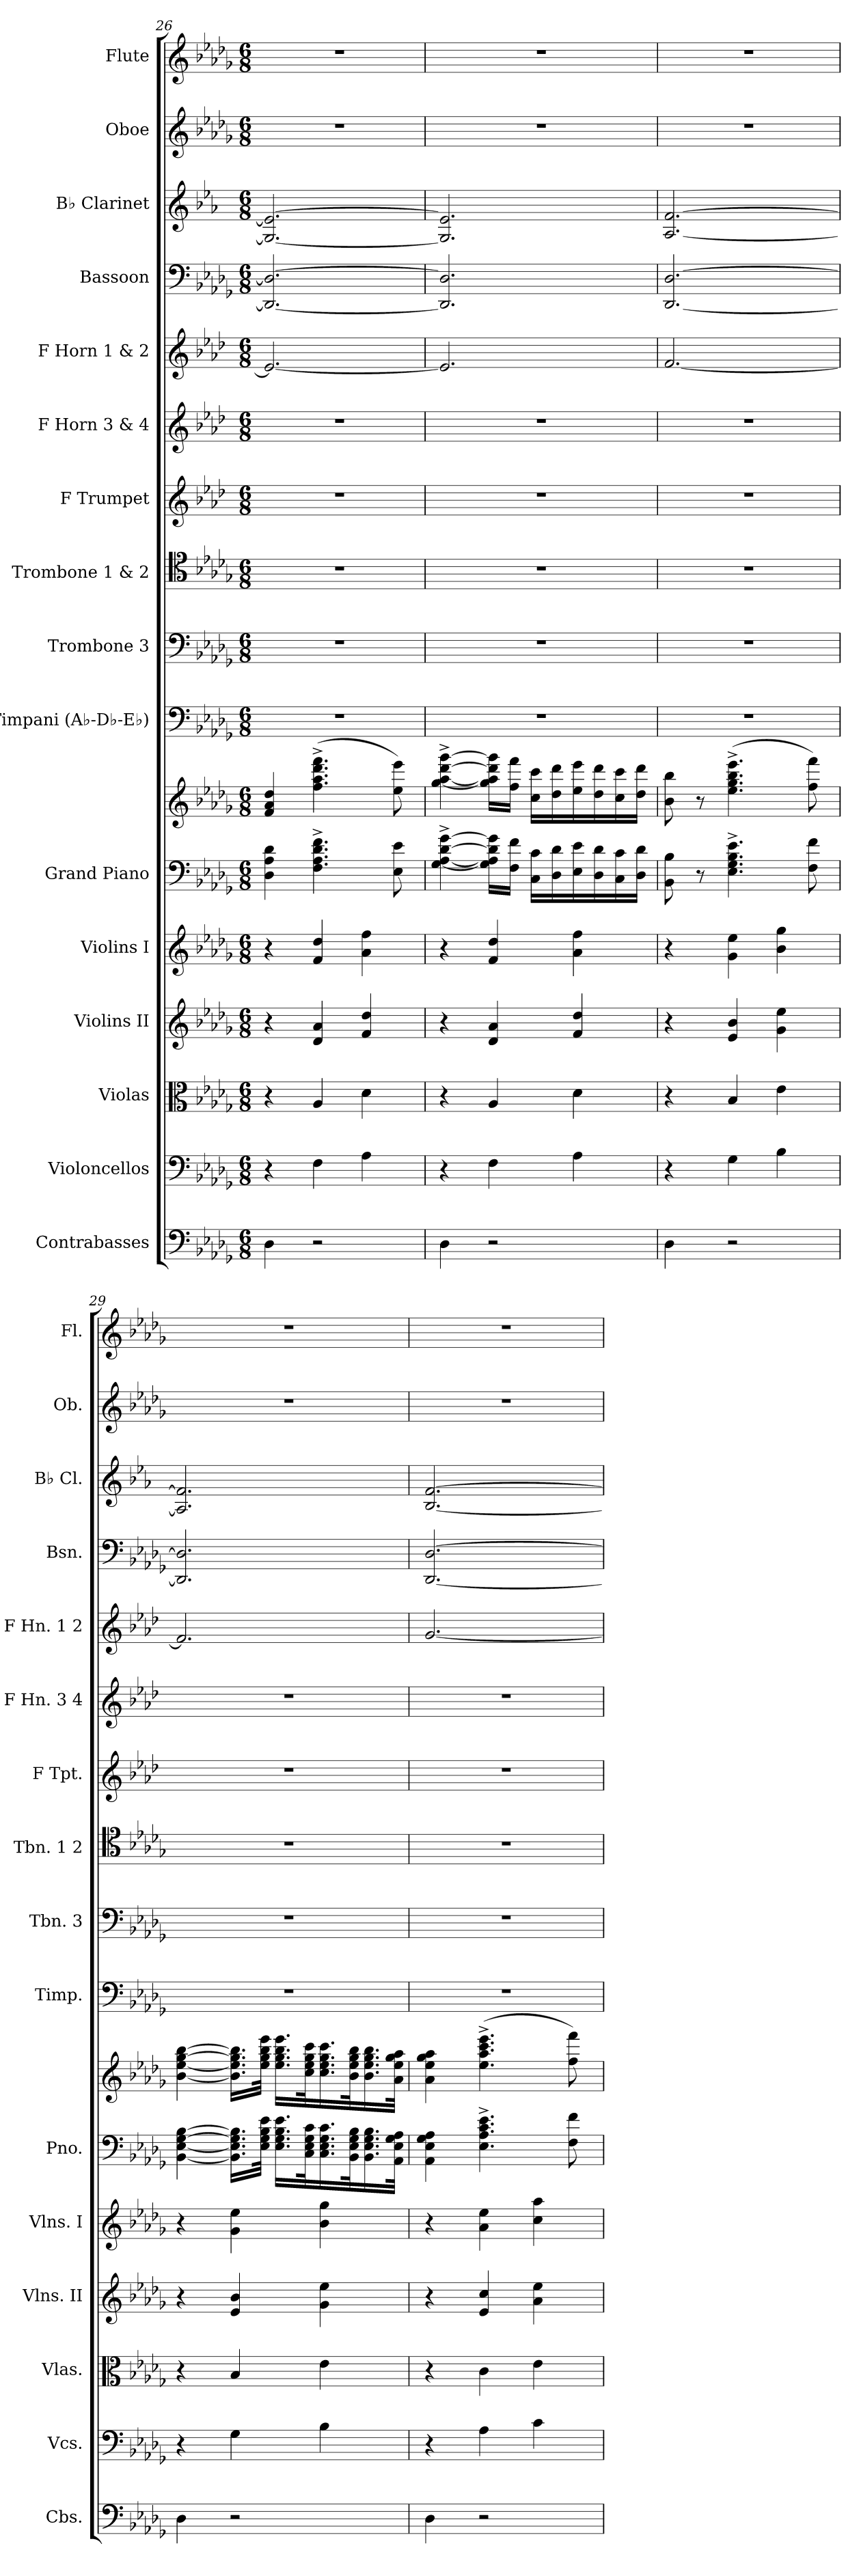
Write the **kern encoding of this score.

**kern	**kern	**kern	**kern	**kern	**kern	**kern	**kern	**kern	**kern	**kern	**kern	**kern	**kern	**kern	**kern	**kern
*part16	*part15	*part14	*part13	*part12	*part11	*part11	*part10	*part9	*part8	*part7	*part6	*part5	*part4	*part3	*part2	*part1
*staff17	*staff16	*staff15	*staff14	*staff13	*staff12	*staff11	*staff10	*staff9	*staff8	*staff7	*staff6	*staff5	*staff4	*staff3	*staff2	*staff1
*I"Contrabasses	*I"Violoncellos	*I"Violas	*I"Violins II	*I"Violins I	*I"Grand Piano	*	*I"Timpani (A♭-D♭-E♭)	*I"Trombone 3	*I"Trombone 1 &amp; 2	*I"F Trumpet	*I"F Horn 3 &amp; 4	*I"F Horn 1 &amp; 2	*I"Bassoon	*I"B♭ Clarinet	*I"Oboe	*I"Flute
*I'Cbs.	*I'Vcs.	*I'Vlas.	*I'Vlns. II	*I'Vlns. I	*I'Pno.	*	*I'Timp.	*I'Tbn. 3	*I'Tbn. 1 2	*I'F Tpt.	*I'F Hn. 3 4	*I'F Hn. 1 2	*I'Bsn.	*I'B♭ Cl.	*I'Ob.	*I'Fl.
*clefF4	*clefF4	*clefC3	*clefG2	*clefG2	*clefF4	*clefG2	*clefF4	*clefF4	*clefC4	*clefG2	*clefG2	*clefG2	*clefF4	*clefG2	*clefG2	*clefG2
*ITrd7c12	*	*	*	*	*	*	*	*	*	*ITrd-3c-5	*ITrd4c7	*ITrd4c7	*	*ITrd1c2	*	*
*k[b-e-a-d-g-]	*k[b-e-a-d-g-]	*k[b-e-a-d-g-]	*k[b-e-a-d-g-]	*k[b-e-a-d-g-]	*k[b-e-a-d-g-]	*k[b-e-a-d-g-]	*k[b-e-a-d-g-]	*k[b-e-a-d-g-]	*k[b-e-a-d-g-]	*k[b-e-a-d-g-]	*k[b-e-a-d-g-]	*k[b-e-a-d-g-]	*k[b-e-a-d-g-]	*k[b-e-a-d-g-]	*k[b-e-a-d-g-]	*k[b-e-a-d-g-]
*M6/8	*M6/8	*M6/8	*M6/8	*M6/8	*M6/8	*M6/8	*M6/8	*M6/8	*M6/8	*M6/8	*M6/8	*M6/8	*M6/8	*M6/8	*M6/8	*M6/8
=26	=26	=26	=26	=26	=26	=26	=26	=26	=26	=26	=26	=26	=26	=26	=26	=26
4DD-\	4r	4r	4r	4r	4D-\ 4A-\ 4d-\	4f/ 4a-/ 4dd-/	2.r	2.r	2.r	2.r	2.r	2.A-/_	2.DD-/_ 2.D-/_	2.F/_ 2.d-/_	2.r	2.r
2r	4F\	4A-/	4d-/ 4a-/	4f/ 4dd-/	4.F\^ 4.A-\^ 4.d-\^ 4.f\^	(>4.ff\^ 4.aa-\^ 4.ddd-\^ 4.fff\^	.	.	.	.	.	.	.	.	.	.
.	4A-\	4d-\	4f/ 4dd-/	4a-\ 4ff\	.	.	.	.	.	.	.	.	.	.	.	.
.	.	.	.	.	8E-\ 8e-\	8ee-\ 8eee-\)	.	.	.	.	.	.	.	.	.	.
=27	=27	=27	=27	=27	=27	=27	=27	=27	=27	=27	=27	=27	=27	=27	=27	=27
4DD-\	4r	4r	4r	4r	[4G-\^ [4A-\^ [4d-\^ [4g-\^	[4gg-\^ [4aa-\^ [4ddd-\^ [4ggg-\^	2.r	2.r	2.r	2.r	2.r	2.A-/]	2.DD-/] 2.D-/]	2.F/] 2.d-/]	2.r	2.r
2r	4F\	4A-/	4d-/ 4a-/	4f/ 4dd-/	16G-\] 16A-\] 16d-\] 16g-\]LL	16gg-\] 16aa-\] 16ddd-\] 16ggg-\]LL	.	.	.	.	.	.	.	.	.	.
.	.	.	.	.	16F\ 16f\JJ	16ff\ 16fff\JJ	.	.	.	.	.	.	.	.	.	.
.	.	.	.	.	16C\ 16c\LL	16cc\ 16ccc\LL	.	.	.	.	.	.	.	.	.	.
.	.	.	.	.	16D-\ 16d-\	16dd-\ 16ddd-\	.	.	.	.	.	.	.	.	.	.
.	4A-\	4d-\	4f/ 4dd-/	4a-\ 4ff\	16E-\ 16e-\	16ee-\ 16eee-\	.	.	.	.	.	.	.	.	.	.
.	.	.	.	.	16D-\ 16d-\	16dd-\ 16ddd-\	.	.	.	.	.	.	.	.	.	.
.	.	.	.	.	16C\ 16c\	16cc\ 16ccc\	.	.	.	.	.	.	.	.	.	.
.	.	.	.	.	16D-\ 16d-\JJ	16dd-\ 16ddd-\JJ	.	.	.	.	.	.	.	.	.	.
=28	=28	=28	=28	=28	=28	=28	=28	=28	=28	=28	=28	=28	=28	=28	=28	=28
4DD-\	4r	4r	4r	4r	8BB-\ 8B-\	8b-\ 8bb-\	2.r	2.r	2.r	2.r	2.r	[2.B-/	[2.DD-/ [2.D-/	[2.G-/ [2.e-/	2.r	2.r
.	.	.	.	.	8r	8r	.	.	.	.	.	.	.	.	.	.
2r	4G-\	4B-/	4e-/ 4b-/	4g-\ 4ee-\	4.E-\^ 4.G-\^ 4.B-\^ 4.e-\^	(>4.ee-\^ 4.gg-\^ 4.bb-\^ 4.eee-\^	.	.	.	.	.	.	.	.	.	.
.	4B-\	4e-\	4g-\ 4ee-\	4b-\ 4gg-\	.	.	.	.	.	.	.	.	.	.	.	.
.	.	.	.	.	8F\ 8f\	8ff\ 8fff\)	.	.	.	.	.	.	.	.	.	.
=29	=29	=29	=29	=29	=29	=29	=29	=29	=29	=29	=29	=29	=29	=29	=29	=29
4DD-\	4r	4r	4r	4r	[4BB-\ [4E-\ [4G-\ [4B-\	[4b-\ [4ee-\ [4gg-\ [4bb-\	2.r	2.r	2.r	2.r	2.r	2.B-/]	2.DD-/] 2.D-/]	2.G-/] 2.e-/]	2.r	2.r
2r	4G-\	4B-/	4e-/ 4b-/	4g-\ 4ee-\	16.BB-\] 16.E-\] 16.G-\] 16.B-\]LL	16.b-\] 16.ee-\] 16.gg-\] 16.bb-\]LL	.	.	.	.	.	.	.	.	.	.
.	.	.	.	.	32E-\ 32G-\ 32B-\ 32e-\JJk	32ee-\ 32gg-\ 32bb-\ 32eee-\JJk	.	.	.	.	.	.	.	.	.	.
.	.	.	.	.	16.E-\ 16.G-\ 16.B-\ 16.e-\LL	16.ee-\ 16.gg-\ 16.bb-\ 16.eee-\LL	.	.	.	.	.	.	.	.	.	.
.	.	.	.	.	32C\ 32E-\ 32G-\ 32c\K	32cc\ 32ee-\ 32gg-\ 32ccc\K	.	.	.	.	.	.	.	.	.	.
.	4B-\	4e-\	4g-\ 4ee-\	4b-\ 4gg-\	16.C\ 16.E-\ 16.G-\ 16.c\	16.cc\ 16.ee-\ 16.gg-\ 16.ccc\	.	.	.	.	.	.	.	.	.	.
.	.	.	.	.	32BB-\ 32E-\ 32G-\ 32B-\K	32b-\ 32ee-\ 32gg-\ 32bb-\K	.	.	.	.	.	.	.	.	.	.
.	.	.	.	.	16.BB-\ 16.E-\ 16.G-\ 16.B-\	16.b-\ 16.ee-\ 16.gg-\ 16.bb-\	.	.	.	.	.	.	.	.	.	.
.	.	.	.	.	32AA-\ 32E-\ 32G-\ 32A-\JJk	32a-\ 32ee-\ 32gg-\ 32aa-\JJk	.	.	.	.	.	.	.	.	.	.
!!LO:PB:g=z
=30	=30	=30	=30	=30	=30	=30	=30	=30	=30	=30	=30	=30	=30	=30	=30	=30
4DD-\	4r	4r	4r	4r	4AA-\ 4E-\ 4G-\ 4A-\	4a-\ 4ee-\ 4gg-\ 4aa-\	2.r	2.r	2.r	2.r	2.r	[2.c/	[2.DD-/ [2.D-/	[2.A-/ [2.e-/	2.r	2.r
2r	4A-\	4c\	4e-/ 4cc/	4a-\ 4ee-\	4.E-\^ 4.A-\^ 4.c\^ 4.e-\^	(>4.ee-\^ 4.aa-\^ 4.ccc\^ 4.eee-\^	.	.	.	.	.	.	.	.	.	.
.	4c\	4e-\	4a-\ 4ee-\	4cc\ 4aa-\	.	.	.	.	.	.	.	.	.	.	.	.
.	.	.	.	.	8F\ 8f\	8ff\ 8fff\)	.	.	.	.	.	.	.	.	.	.
=	=	=	=	=	=	=	=	=	=	=	=	=	=	=	=	=
*-	*-	*-	*-	*-	*-	*-	*-	*-	*-	*-	*-	*-	*-	*-	*-	*-
